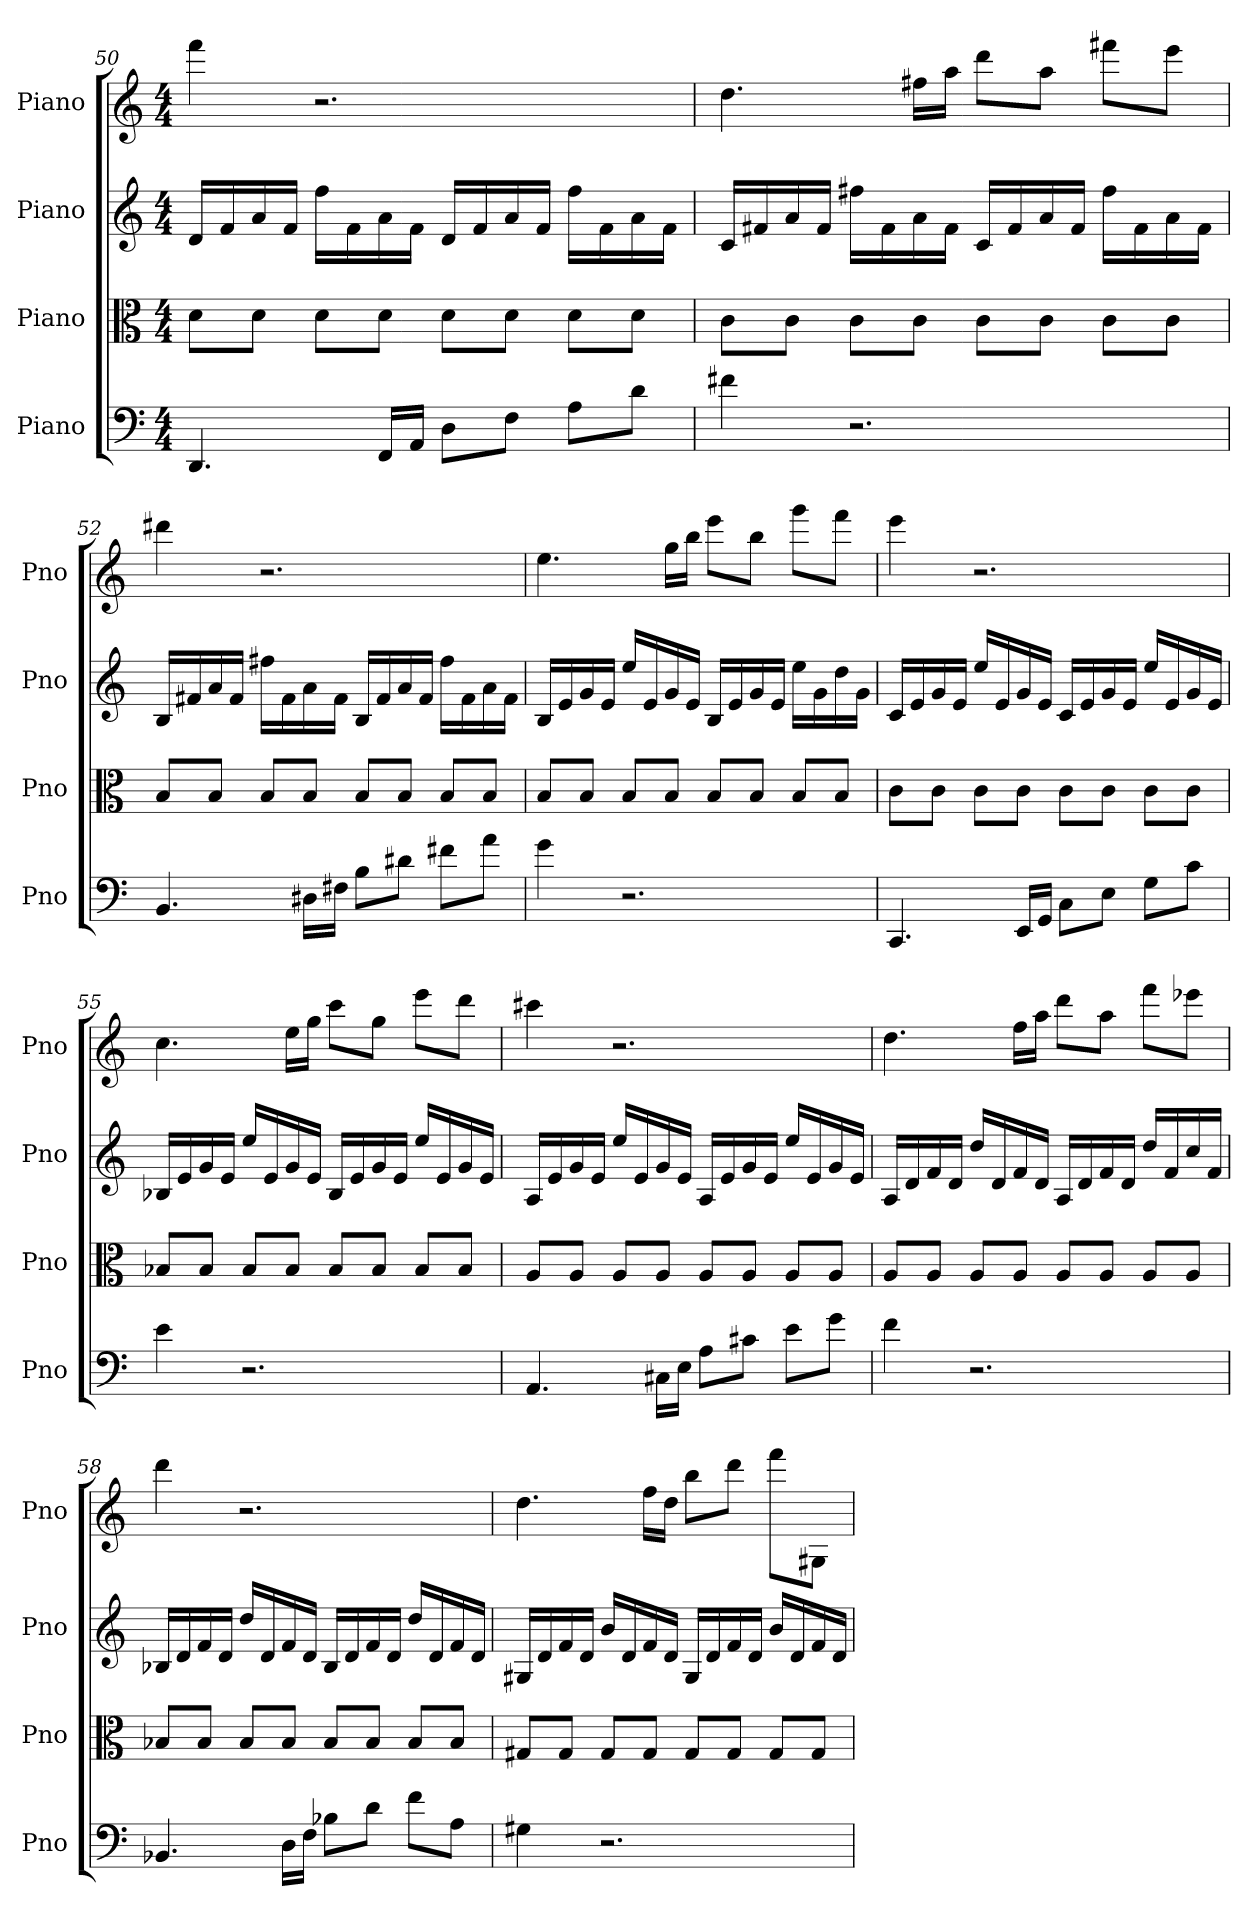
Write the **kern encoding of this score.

**kern	**kern	**kern	**kern
*part4	*part3	*part2	*part1
*staff4	*staff3	*staff2	*staff1
*I"Piano	*I"Piano	*I"Piano	*I"Piano
*I'Pno	*I'Pno	*I'Pno	*I'Pno
*clefF4	*clefC3	*clefG2	*clefG2
*k[]	*k[]	*k[]	*k[]
*M4/4	*M4/4	*M4/4	*M4/4
=50	=50	=50	=50
4.DD/	8d\L	16d/LL	4fff\
.	.	16f/	.
.	8d\J	16a/	.
.	.	16f/JJ	.
.	8d\L	16ff\LL	2.r
.	.	16f\	.
16FF/LL	8d\J	16a\	.
16AA/JJ	.	16f\JJ	.
8D\L	8d\L	16d/LL	.
.	.	16f/	.
8F\J	8d\J	16a/	.
.	.	16f/JJ	.
8A\L	8d\L	16ff\LL	.
.	.	16f\	.
8d\J	8d\J	16a\	.
.	.	16f\JJ	.
!!LO:PB:g=z
=51	=51	=51	=51
4f#X\	8c\L	16c/LL	4.dd\
.	.	16f#X/	.
.	8c\J	16a/	.
.	.	16f#/JJ	.
2.r	8c\L	16ff#X\LL	.
.	.	16f#\	.
.	8c\J	16a\	16ff#X\LL
.	.	16f#\JJ	16aa\JJ
.	8c\L	16c/LL	8ddd\L
.	.	16f#/	.
.	8c\J	16a/	8aa\J
.	.	16f#/JJ	.
.	8c\L	16ff#\LL	8fff#X\L
.	.	16f#\	.
.	8c\J	16a\	8eee\J
.	.	16f#\JJ	.
=52	=52	=52	=52
4.BB/	8B/L	16B/LL	4ddd#X\
.	.	16f#X/	.
.	8B/J	16a/	.
.	.	16f#/JJ	.
.	8B/L	16ff#X\LL	2.r
.	.	16f#\	.
16D#X\LL	8B/J	16a\	.
16F#X\JJ	.	16f#\JJ	.
8B\L	8B/L	16B/LL	.
.	.	16f#/	.
8d#X\J	8B/J	16a/	.
.	.	16f#/JJ	.
8f#X\L	8B/L	16ff#\LL	.
.	.	16f#\	.
8a\J	8B/J	16a\	.
.	.	16f#\JJ	.
!!LO:LB:g=z
=53	=53	=53	=53
4g\	8B/L	16B/LL	4.ee\
.	.	16e/	.
.	8B/J	16g/	.
.	.	16e/JJ	.
2.r	8B/L	16ee/LL	.
.	.	16e/	.
.	8B/J	16g/	16gg\LL
.	.	16e/JJ	16bb\JJ
.	8B/L	16B/LL	8eee\L
.	.	16e/	.
.	8B/J	16g/	8bb\J
.	.	16e/JJ	.
.	8B/L	16ee\LL	8ggg\L
.	.	16g\	.
.	8B/J	16dd\	8fff\J
.	.	16g\JJ	.
=54	=54	=54	=54
4.CC/	8c\L	16c/LL	4eee\
.	.	16e/	.
.	8c\J	16g/	.
.	.	16e/JJ	.
.	8c\L	16ee/LL	2.r
.	.	16e/	.
16EE/LL	8c\J	16g/	.
16GG/JJ	.	16e/JJ	.
8C\L	8c\L	16c/LL	.
.	.	16e/	.
8E\J	8c\J	16g/	.
.	.	16e/JJ	.
8G\L	8c\L	16ee/LL	.
.	.	16e/	.
8c\J	8c\J	16g/	.
.	.	16e/JJ	.
!!LO:LB:g=z
=55	=55	=55	=55
4e\	8B-X/L	16B-X/LL	4.cc\
.	.	16e/	.
.	8B-/J	16g/	.
.	.	16e/JJ	.
2.r	8B-/L	16ee/LL	.
.	.	16e/	.
.	8B-/J	16g/	16ee\LL
.	.	16e/JJ	16gg\JJ
.	8B-/L	16B-/LL	8ccc\L
.	.	16e/	.
.	8B-/J	16g/	8gg\J
.	.	16e/JJ	.
.	8B-/L	16ee/LL	8eee\L
.	.	16e/	.
.	8B-/J	16g/	8ddd\J
.	.	16e/JJ	.
=56	=56	=56	=56
4.AA/	8A/L	16A/LL	4ccc#X\
.	.	16e/	.
.	8A/J	16g/	.
.	.	16e/JJ	.
.	8A/L	16ee/LL	2.r
.	.	16e/	.
16C#X\LL	8A/J	16g/	.
16E\JJ	.	16e/JJ	.
8A\L	8A/L	16A/LL	.
.	.	16e/	.
8c#X\J	8A/J	16g/	.
.	.	16e/JJ	.
8e\L	8A/L	16ee/LL	.
.	.	16e/	.
8g\J	8A/J	16g/	.
.	.	16e/JJ	.
!!LO:PB:g=z
=57	=57	=57	=57
4f\	8A/L	16A/LL	4.dd\
.	.	16d/	.
.	8A/J	16f/	.
.	.	16d/JJ	.
2.r	8A/L	16dd/LL	.
.	.	16d/	.
.	8A/J	16f/	16ff\LL
.	.	16d/JJ	16aa\JJ
.	8A/L	16A/LL	8ddd\L
.	.	16d/	.
.	8A/J	16f/	8aa\J
.	.	16d/JJ	.
.	8A/L	16dd/LL	8fff\L
.	.	16f/	.
.	8A/J	16cc/	8eee-X\J
.	.	16f/JJ	.
=58	=58	=58	=58
4.BB-X/	8B-X/L	16B-X/LL	4ddd\
.	.	16d/	.
.	8B-/J	16f/	.
.	.	16d/JJ	.
.	8B-/L	16dd/LL	2.r
.	.	16d/	.
16D\LL	8B-/J	16f/	.
16F\JJ	.	16d/JJ	.
8B-X\L	8B-/L	16B-/LL	.
.	.	16d/	.
8d\J	8B-/J	16f/	.
.	.	16d/JJ	.
8f\L	8B-/L	16dd/LL	.
.	.	16d/	.
8A\J	8B-/J	16f/	.
.	.	16d/JJ	.
!!LO:LB:g=z
=59	=59	=59	=59
4G#X\	8G#X/L	16G#X/LL	4.dd\
.	.	16d/	.
.	8G#/J	16f/	.
.	.	16d/JJ	.
2.r	8G#/L	16b/LL	.
.	.	16d/	.
.	8G#/J	16f/	16ff\LL
.	.	16d/JJ	16dd\JJ
.	8G#/L	16G#/LL	8bb\L
.	.	16d/	.
.	8G#/J	16f/	8ddd\J
.	.	16d/JJ	.
.	8G#/L	16b/LL	8fff\L
.	.	16d/	.
.	8G#/J	16f/	8G#X\J
.	.	16d/JJ	.
=	=	=	=
*-	*-	*-	*-
